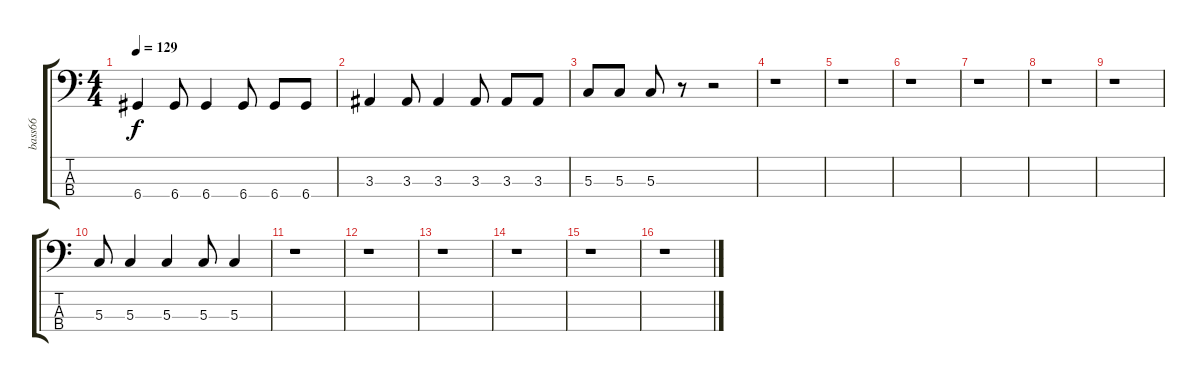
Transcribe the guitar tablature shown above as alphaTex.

\track ("bass66" "bass66") {instrument slapbass1}
\staff {score tabs}
\tuning (F2 C2 G1 D1) {hide}
\ts (4 4)
\tempo 129
\clef f4
\ks c
6.4.4{dy f} 6.4.8 6.4.4 6.4.8 6.4.8 6.4.8 |
3.3.4 3.3.8 3.3.4 3.3.8 3.3.8 3.3.8 |
5.3.8 5.3.8 5.3.8 r.8 r.2 |
r.1 |
r.1 |
r.1 |
r.1 |
r.1 |
r.1 |
5.3.8 5.3.4 5.3.4 5.3.8 5.3.4 |
r.1 |
r.1 |
r.1 |
r.1 |
r.1 |
r.1
